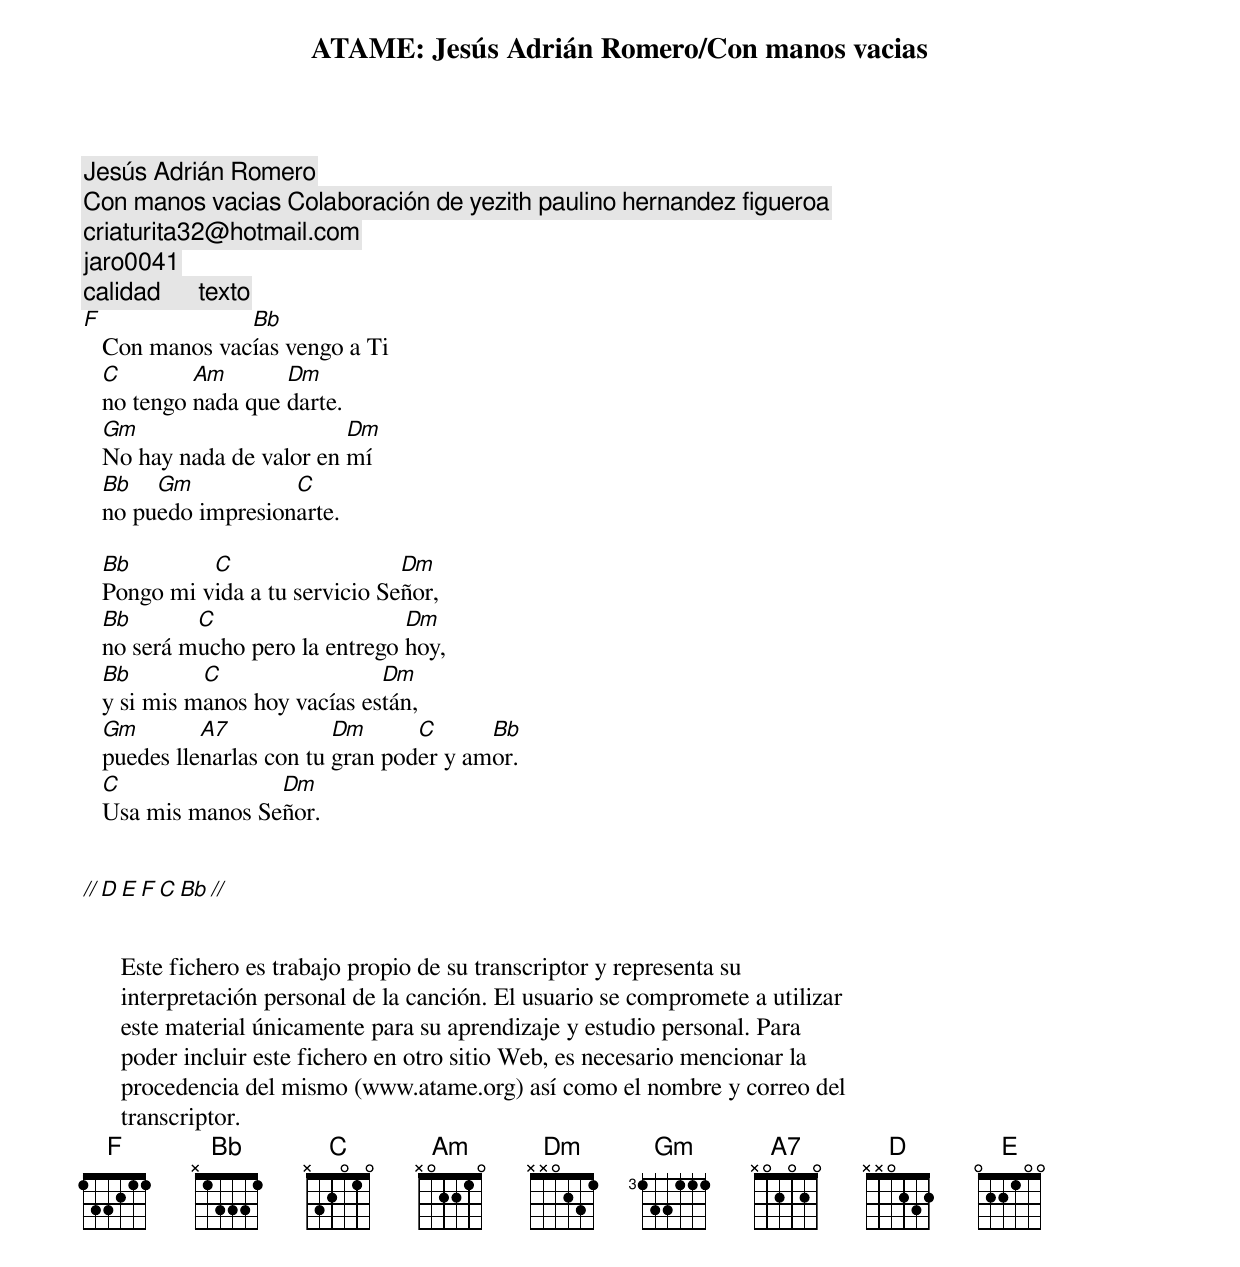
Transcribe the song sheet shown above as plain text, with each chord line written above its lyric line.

ATAME: Jesús Adrián Romero/Con manos vacias

      Jesús Adrián Romero
      Con manos vacias Colaboración de yezith paulino hernandez figueroa
      criaturita32@hotmail.com
       jaro0041
      calidad      texto
F               Bb
   Con manos vacías vengo a Ti
   C        Am       Dm
   no tengo nada que darte.
   Gm                      Dm
   No hay nada de valor en mí
   Bb   Gm           C
   no puedo impresionarte.

   Bb        C                   Dm
   Pongo mi vida a tu servicio Señor,
   Bb       C                    Dm
   no será mucho pero la entrego hoy,
   Bb        C                 Dm
   y si mis manos hoy vacías están,
   Gm        A7            Dm      C      Bb
   puedes llenarlas con tu gran poder y amor.
   C               Dm
   Usa mis manos Señor.


   // D  E  F  C  Bb //


      Este fichero es trabajo propio de su transcriptor y representa su
      interpretación personal de la canción. El usuario se compromete a utilizar
      este material únicamente para su aprendizaje y estudio personal. Para
      poder incluir este fichero en otro sitio Web, es necesario mencionar la
      procedencia del mismo (www.atame.org) así como el nombre y correo del
      transcriptor.
